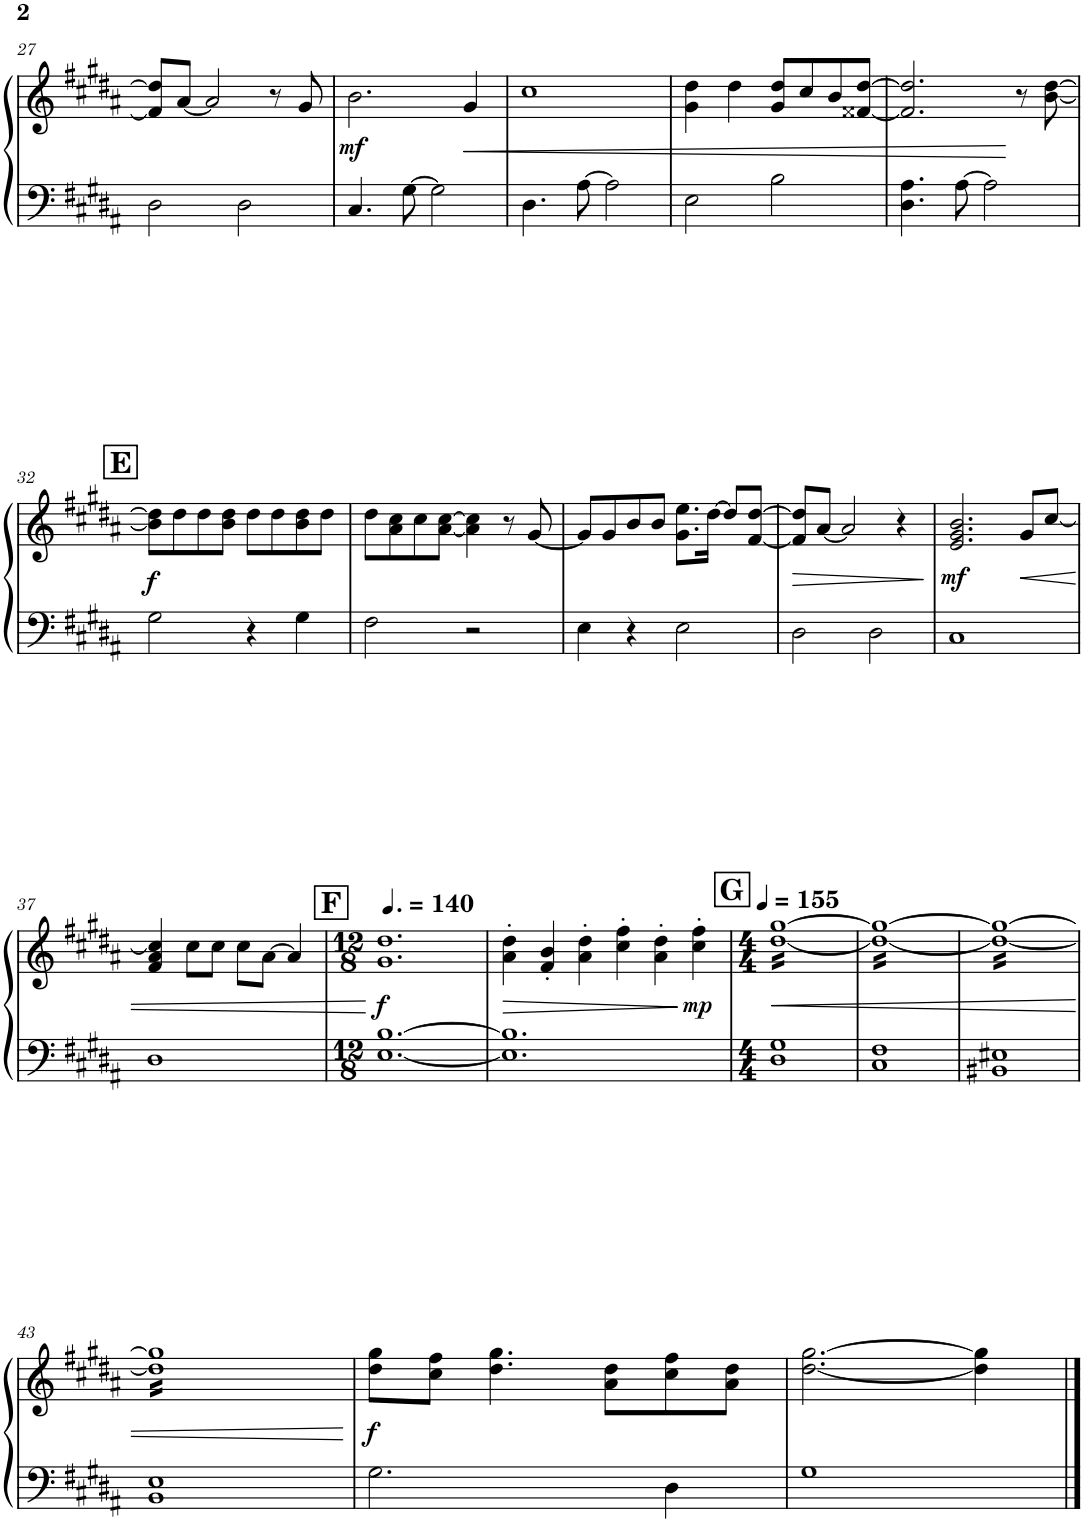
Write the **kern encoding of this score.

**kern	**kern	**dynam
*part1	*part1	*part1
*staff2	*staff1	*staff1/2
*I"Piano	*	*
*I'Pno.	*	*
!!LO:PB:g=z
*clefF4	*clefG2	*
*Trd2c4	*Trd2c4	*
*k[f#c#g#d#a#]	*k[f#c#g#d#a#]	*
*M4/4	*M4/4	*
=27	=27	=27
2D#\	8f#/] 8dd#/]L	.
.	[8a#/J	.
.	2a#/]	.
2D#\	.	.
.	8r	.
.	8g#/	.
=28	=28	=28
!	!	!LO:DY:b
4.C#/	2.b\	mf
[8G#\	.	.
2G#\]	.	.
!	!	!LO:HP:b
.	4g#/	<
=29	=29	=29
4.D#\	1cc#	.
[8A#\	.	.
2A#\]	.	.
=30	=30	=30
2E\	4g#\ 4dd#\	.
.	4dd#\	.
2B\	8g#/ 8dd#/L	.
.	8cc#/	.
.	8b/	.
.	[8f##X/ [8dd#/J	.
=31	=31	=31
4.D#\ 4.A#\	2.f##/] 2.dd#/]	.
[8A#\	.	.
2A#\]	.	.
.	8r	[
.	[8b\ [8dd#\	.
!!LO:LB:g=z
!!LO:REH:place=s1:a:B:cj:fs=14:t=E
=32	=32	=32
!	!	!LO:DY:b
2G#\	8b\] 8dd#\]L	f
.	8dd#\	.
.	8dd#\	.
.	8b\ 8dd#\J	.
4r	8dd#\L	.
.	8dd#\	.
4G#\	8b\ 8dd#\	.
.	8dd#\J	.
=33	=33	=33
2F#\	8dd#\L	.
.	8a#\ 8cc#\	.
.	8cc#\	.
.	[8a#\ [8cc#\J	.
2r	4a#\] 4cc#\]	.
.	8r	.
.	[8g#/	.
=34	=34	=34
4E\	8g#/L]	.
.	8g#/	.
4r	8b/	.
.	8b/J	.
2E\	8.g#\ 8.ee\L	.
.	[16dd#\Jk	.
.	8dd#/L]	.
.	[8f#/ [8dd#/J	.
=35	=35	=35
!	!	!LO:HP:b
2D#\	8f#/] 8dd#/]L	>
.	[8a#/J	.
.	2a#/]	.
2D#\	.	.
.	4r	.
.	.	]
=36	=36	=36
!	!	!LO:DY:b
1C#	2.e/ 2.g#/ 2.b/	mf
!	!	!LO:HP:b
.	8g#/L	<
.	[8cc#/J	.
!!LO:LB:g=z
=37	=37	=37
1D#	4f#/ 4a#/ 4cc#/]	.
.	8cc#\L	.
.	8cc#\J	.
.	8cc#\L	.
.	[8a#\J	.
.	4a#/]	.
.	.	[
=38	=38	=38
!!LO:REH:place=s1:a:B:cj:fs=14:t=F
*M12/8	*M12/8	*
*	*MM210	*
!	!	!LO:DY:b
[1.E [1.B	1.g# 1.dd#	f
=39	=39	=39
!	!	!LO:HP:b
1.E] 1.B]	4a#\' 4dd#\'	>
.	4f#/' 4b/'	.
.	4a#\' 4dd#\'	.
.	4cc#\' 4ff#\'	.
.	4a#\' 4dd#\'	.
!	!	!LO:DY:n=1:b
.	4cc#\' 4ff#\'	] mp
=40	=40	=40
!!LO:REH:place=s1:a:B:cj:fs=14:t=G
*M4/4	*M4/4	*
*	*MM155	*
!	!	!LO:HP:b
*	*tremolo	*
1D# 1G#	[16dd# [16gg#LL	<
.	16dd# 16gg#	.
.	16dd# 16gg#	.
.	16dd# 16gg#	.
.	16dd# 16gg#	.
.	16dd# 16gg#	.
.	16dd# 16gg#	.
.	16dd# 16gg#	.
.	16dd# 16gg#	.
.	16dd# 16gg#	.
.	16dd# 16gg#	.
.	16dd# 16gg#	.
.	16dd# 16gg#	.
.	16dd# 16gg#	.
.	16dd# 16gg#	.
.	16dd# 16gg#JJ	.
=41	=41	=41
1C# 1F#	16dd# 16gg#LL	.
.	16dd# 16gg#	.
.	16dd# 16gg#	.
.	16dd# 16gg#	.
.	16dd# 16gg#	.
.	16dd# 16gg#	.
.	16dd# 16gg#	.
.	16dd# 16gg#	.
.	16dd# 16gg#	.
.	16dd# 16gg#	.
.	16dd# 16gg#	.
.	16dd# 16gg#	.
.	16dd# 16gg#	.
.	16dd# 16gg#	.
.	16dd# 16gg#	.
.	16dd# 16gg#JJ	.
=42	=42	=42
1BB#X 1E#X	16dd# 16gg#LL	.
.	16dd# 16gg#	.
.	16dd# 16gg#	.
.	16dd# 16gg#	.
.	16dd# 16gg#	.
.	16dd# 16gg#	.
.	16dd# 16gg#	.
.	16dd# 16gg#	.
.	16dd# 16gg#	.
.	16dd# 16gg#	.
.	16dd# 16gg#	.
.	16dd# 16gg#	.
.	16dd# 16gg#	.
.	16dd# 16gg#	.
.	16dd# 16gg#	.
.	16dd# 16gg#JJ	.
!!LO:LB:g=z
=43	=43	=43
1BB 1E	16dd#] 16gg#]LL	.
.	16dd# 16gg#	.
.	16dd# 16gg#	.
.	16dd# 16gg#	.
.	16dd# 16gg#	.
.	16dd# 16gg#	.
.	16dd# 16gg#	.
.	16dd# 16gg#	.
.	16dd# 16gg#	.
.	16dd# 16gg#	.
.	16dd# 16gg#	.
.	16dd# 16gg#	.
.	16dd# 16gg#	.
.	16dd# 16gg#	.
.	16dd# 16gg#	.
.	16dd# 16gg#JJ	.
*	*Xtremolo	*
.	.	[
=44	=44	=44
!	!	!LO:DY:b
2.G#\	8dd#\ 8gg#\L	f
.	8cc#\ 8ff#\J	.
.	4.dd#\ 4.gg#\	.
.	8a#\ 8dd#\L	.
4D#\	8cc#\ 8ff#\	.
.	8a#\ 8dd#\J	.
=45	=45	=45
1G#	[2.dd#\ [2.gg#\	.
.	4dd#\] 4gg#\]	.
==	==	==
*-	*-	*-
